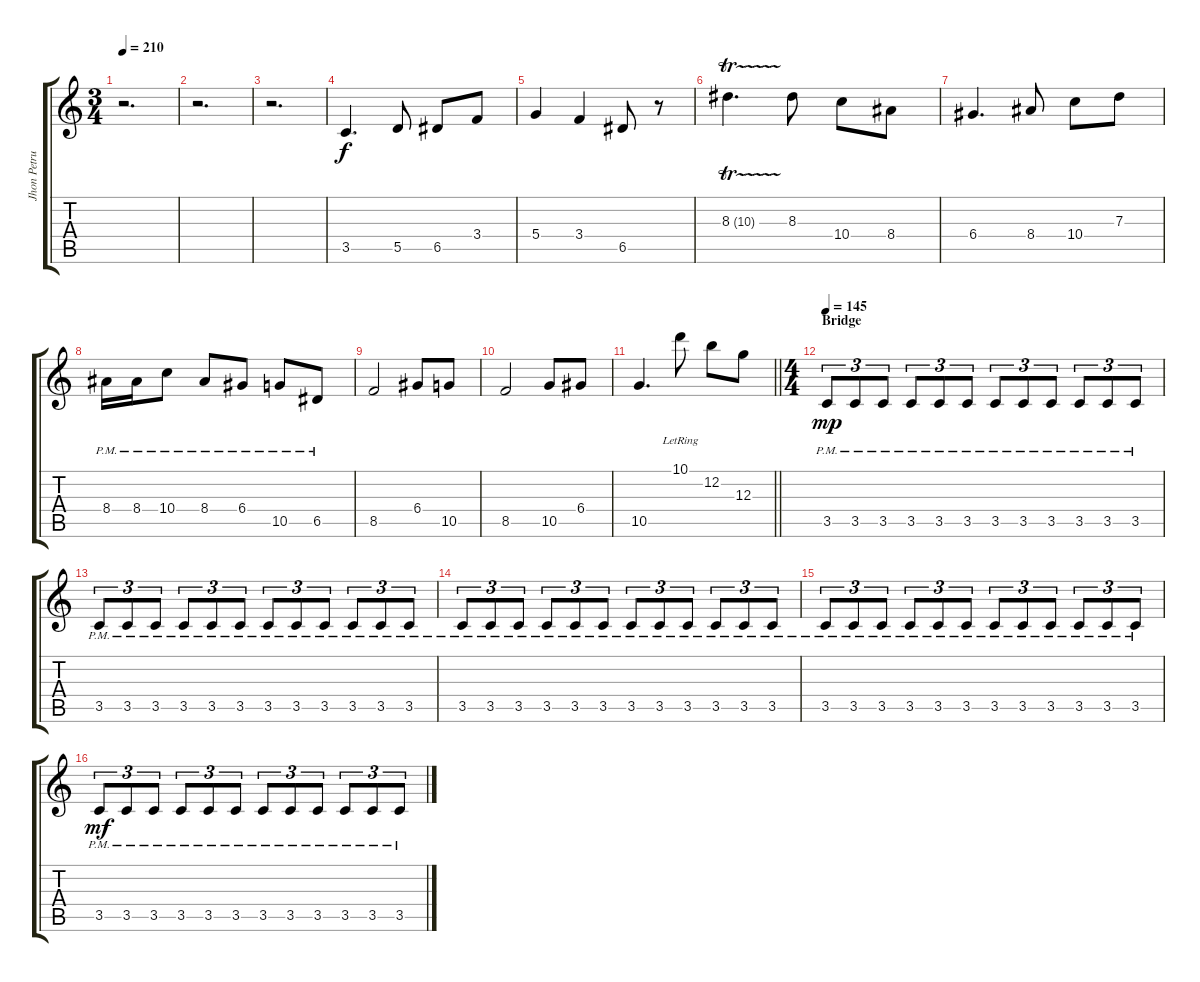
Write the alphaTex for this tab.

\track ("Jhon Petrucci" "Jhon Petru") {instrument distortionguitar}
\staff {score tabs}
\tuning (E4 B3 G3 D3 A2 E2) {hide}
\ts (3 4)
\tempo 210
\clef g2
\ks c
r.2{d dy f} |
r.2{d} |
r.2{d} |
3.5.4{d} 5.5.8 6.5.8 3.4.8 |
5.4.4 3.4.4 6.5.8 r.8 |
8.3{tr (10 16)}.4{d} 8.3.8 10.4.8 8.4.8 |
6.4.4{d} 8.4.8 10.4.8 7.3.8 |
8.4{pm}.16 8.4{pm}.16 10.4{pm}.8 8.4{pm}.8 6.4{pm}.8 10.5{pm}.8 6.5{pm}.8 |
8.5.2 6.4.8 10.5.8 |
8.5.2 10.5.8 6.4.8 |
\barLineRight lightlight
10.5.4{d} 10.1{lr}.8 12.2.8 12.3.8 |
\ts (4 4)
\section ("" "Bridge")
\tempo 145
3.5{pm}.8{tu (3 2) dy mp} 3.5{pm}.8{tu (3 2)} 3.5{pm}.8{tu (3 2)} 3.5{pm}.8{tu (3 2)} 3.5{pm}.8{tu (3 2)} 3.5{pm}.8{tu (3 2)} 3.5{pm}.8{tu (3 2)} 3.5{pm}.8{tu (3 2)} 3.5{pm}.8{tu (3 2)} 3.5{pm}.8{tu (3 2)} 3.5{pm}.8{tu (3 2)} 3.5{pm}.8{tu (3 2)} |
3.5{pm}.8{tu (3 2)} 3.5{pm}.8{tu (3 2)} 3.5{pm}.8{tu (3 2)} 3.5{pm}.8{tu (3 2)} 3.5{pm}.8{tu (3 2)} 3.5{pm}.8{tu (3 2)} 3.5{pm}.8{tu (3 2)} 3.5{pm}.8{tu (3 2)} 3.5{pm}.8{tu (3 2)} 3.5{pm}.8{tu (3 2)} 3.5{pm}.8{tu (3 2)} 3.5{pm}.8{tu (3 2)} |
3.5{pm}.8{tu (3 2)} 3.5{pm}.8{tu (3 2)} 3.5{pm}.8{tu (3 2)} 3.5{pm}.8{tu (3 2)} 3.5{pm}.8{tu (3 2)} 3.5{pm}.8{tu (3 2)} 3.5{pm}.8{tu (3 2)} 3.5{pm}.8{tu (3 2)} 3.5{pm}.8{tu (3 2)} 3.5{pm}.8{tu (3 2)} 3.5{pm}.8{tu (3 2)} 3.5{pm}.8{tu (3 2)} |
3.5{pm}.8{tu (3 2)} 3.5{pm}.8{tu (3 2)} 3.5{pm}.8{tu (3 2)} 3.5{pm}.8{tu (3 2)} 3.5{pm}.8{tu (3 2)} 3.5{pm}.8{tu (3 2)} 3.5{pm}.8{tu (3 2)} 3.5{pm}.8{tu (3 2)} 3.5{pm}.8{tu (3 2)} 3.5{pm}.8{tu (3 2)} 3.5{pm}.8{tu (3 2)} 3.5{pm}.8{tu (3 2)} |
3.5{pm}.8{tu (3 2) dy mf} 3.5{pm}.8{tu (3 2)} 3.5{pm}.8{tu (3 2)} 3.5{pm}.8{tu (3 2)} 3.5{pm}.8{tu (3 2)} 3.5{pm}.8{tu (3 2)} 3.5{pm}.8{tu (3 2)} 3.5{pm}.8{tu (3 2)} 3.5{pm}.8{tu (3 2)} 3.5{pm}.8{tu (3 2)} 3.5{pm}.8{tu (3 2)} 3.5{pm}.8{tu (3 2)}
